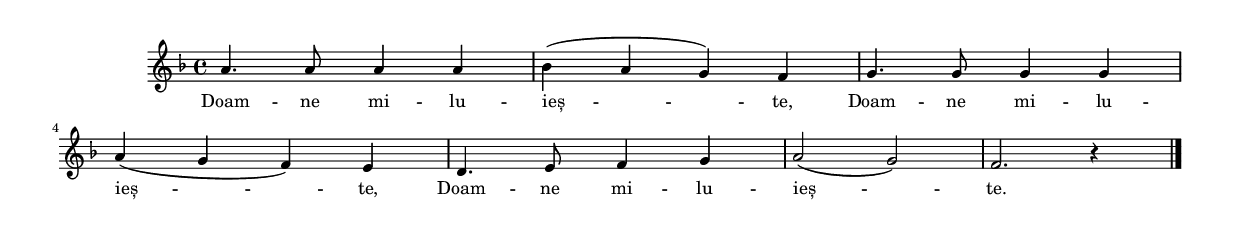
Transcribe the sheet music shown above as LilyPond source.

\version "2.19.80"
\include "defines.ly"
\include "preamble.ly"

global = {
  \globalPreamble
  \key f \major
}

monoWords = \lyricmode {
  Doam -- ne mi -- lu -- ieș -- te,
  Doam -- ne mi -- lu -- ieș -- te,
  Doam -- ne mi -- lu -- ieș -- te.
}

monoMusic = \relative c' {
  a'4. a8 a4 a4
  bes4( a4 g4) f4
  g4. g8 g4 g4
  a4( g4 f4) e4
  d4. e8 f4 g4
  a2( g2)
  f2. r4 \bar "|."
}

\version "2.10.10"
myScore = \new Score \with {
  \override SpacingSpanner #'shortest-duration-space = #myNoteSpacing
} <<
  \new Staff { \global \monoMusic }
  \addlyrics { \monoWords }
>>

\score {
  \myScore
  \layout { }
  \midi {
    \midiTempo
    \context {
      \Voice
      \remove "Dynamic_performer"
    }
  }
}

